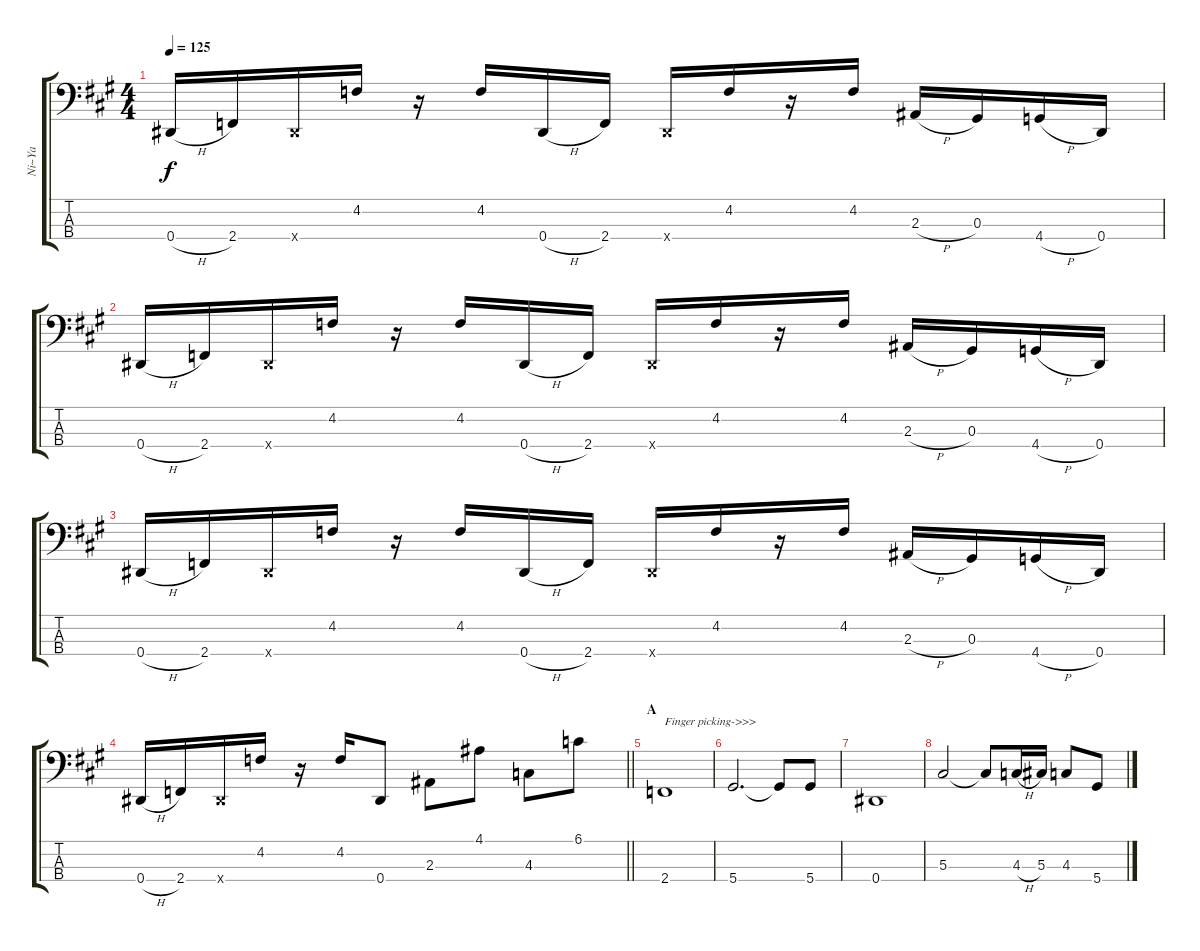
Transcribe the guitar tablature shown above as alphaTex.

\track ("Ni~Ya" "Ni~Ya") {instrument slapbass2}
\staff {score tabs}
\tuning (Gb2 Db2 Ab1 Eb1) {hide}
\ts (4 4)
\tempo 125
\clef f4
\ks a
0.4{h}.16{dy f} 2.4.16 0.4{x}.16 4.2.16 r.16 4.2.16 0.4{h}.16 2.4.16 0.4{x}.16 4.2.16 r.16 4.2.16 2.3{h}.16 0.3.16 4.4{h}.16 0.4.16 |
0.4{h}.16 2.4.16 0.4{x}.16 4.2.16 r.16 4.2.16 0.4{h}.16 2.4.16 0.4{x}.16 4.2.16 r.16 4.2.16 2.3{h}.16 0.3.16 4.4{h}.16 0.4.16 |
0.4{h}.16 2.4.16 0.4{x}.16 4.2.16 r.16 4.2.16 0.4{h}.16 2.4.16 0.4{x}.16 4.2.16 r.16 4.2.16 2.3{h}.16 0.3.16 4.4{h}.16 0.4.16 |
\barLineRight lightlight
0.4{h}.16 2.4.16 0.4{x}.16 4.2.16 r.16 4.2.16 0.4.8 2.3.8 4.1.8 4.3.8 6.1.8 |
\section ("" "A")
2.4.1{txt "Finger picking->>>" instrument electricbassfinger} |
5.4.2{d} 5.4{t}.8 5.4.8 |
0.4.1 |
5.3.2 5.3{t}.8 4.3{h}.16 5.3.16 4.3.8 5.4.8
